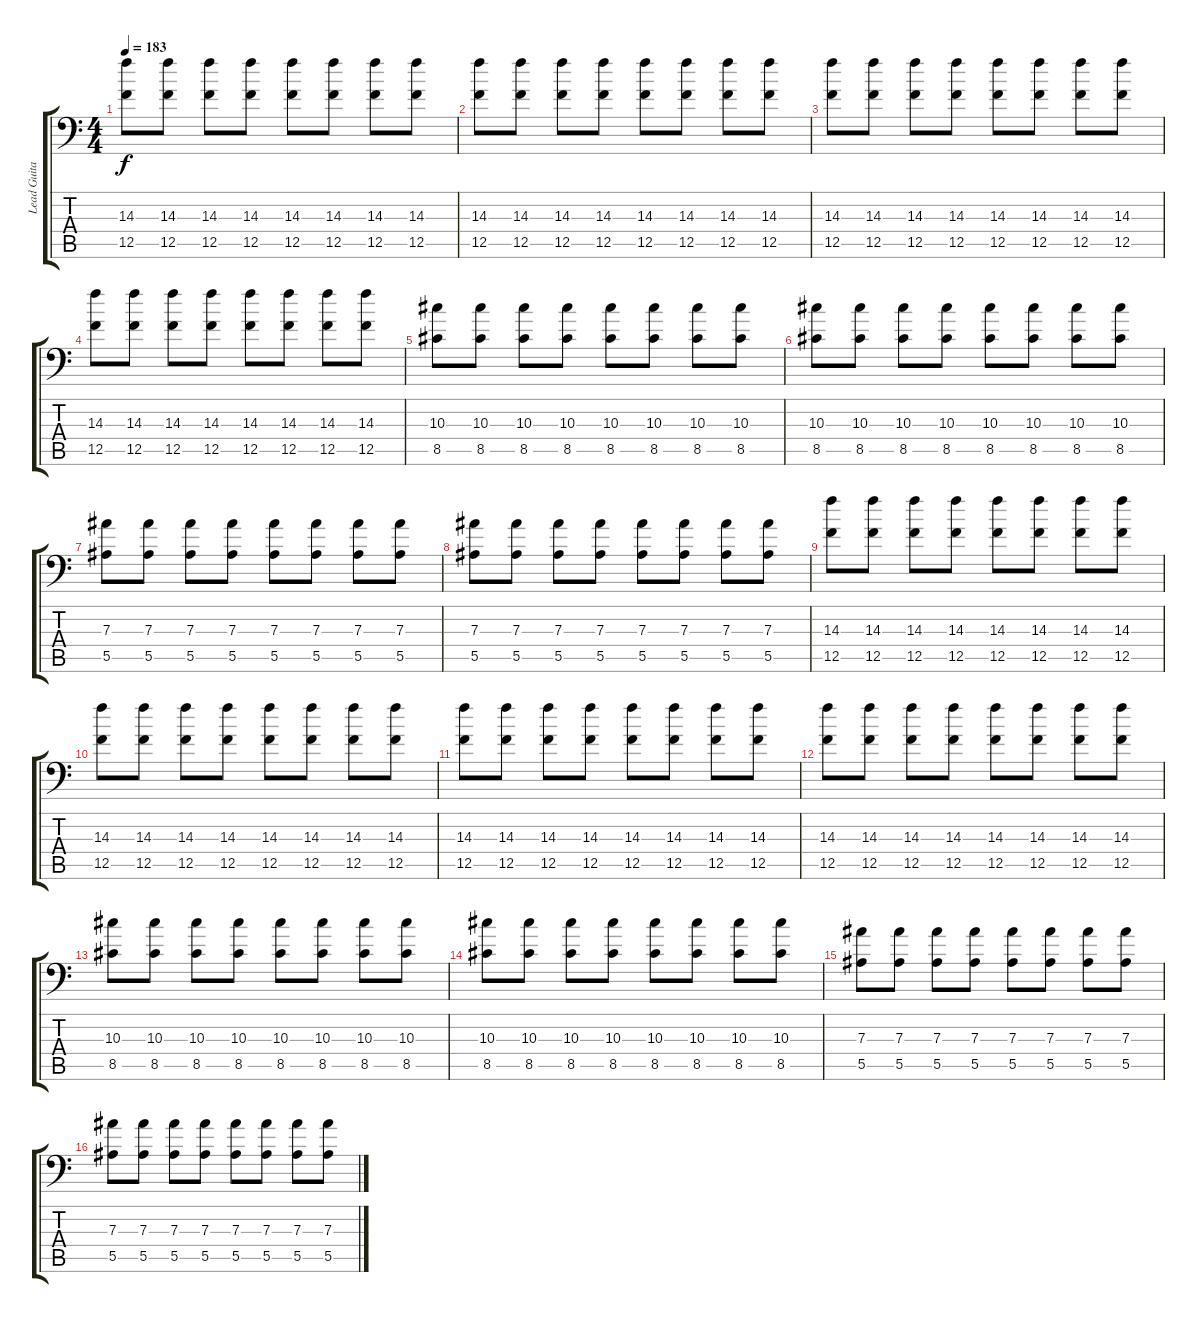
\track ("Lead Guitar #1" "Lead Guita") {instrument distortionguitar}
\staff {score tabs}
\tuning (C4 G3 Eb3 Bb2 F2 Bb1) {hide}
\ts (4 4)
\tempo 183
\clef f4
\ks c
(14.3 12.5).8{dy f} (14.3 12.5).8 (14.3 12.5).8 (14.3 12.5).8 (14.3 12.5).8 (14.3 12.5).8 (14.3 12.5).8 (14.3 12.5).8 |
(14.3 12.5).8 (14.3 12.5).8 (14.3 12.5).8 (14.3 12.5).8 (14.3 12.5).8 (14.3 12.5).8 (14.3 12.5).8 (14.3 12.5).8 |
(14.3 12.5).8 (14.3 12.5).8 (14.3 12.5).8 (14.3 12.5).8 (14.3 12.5).8 (14.3 12.5).8 (14.3 12.5).8 (14.3 12.5).8 |
(14.3 12.5).8 (14.3 12.5).8 (14.3 12.5).8 (14.3 12.5).8 (14.3 12.5).8 (14.3 12.5).8 (14.3 12.5).8 (14.3 12.5).8 |
(10.3 8.5).8 (10.3 8.5).8 (10.3 8.5).8 (10.3 8.5).8 (10.3 8.5).8 (10.3 8.5).8 (10.3 8.5).8 (10.3 8.5).8 |
(10.3 8.5).8 (10.3 8.5).8 (10.3 8.5).8 (10.3 8.5).8 (10.3 8.5).8 (10.3 8.5).8 (10.3 8.5).8 (10.3 8.5).8 |
(7.3 5.5).8 (7.3 5.5).8 (7.3 5.5).8 (7.3 5.5).8 (7.3 5.5).8 (7.3 5.5).8 (7.3 5.5).8 (7.3 5.5).8 |
(7.3 5.5).8 (7.3 5.5).8 (7.3 5.5).8 (7.3 5.5).8 (7.3 5.5).8 (7.3 5.5).8 (7.3 5.5).8 (7.3 5.5).8 |
(14.3 12.5).8 (14.3 12.5).8 (14.3 12.5).8 (14.3 12.5).8 (14.3 12.5).8 (14.3 12.5).8 (14.3 12.5).8 (14.3 12.5).8 |
(14.3 12.5).8 (14.3 12.5).8 (14.3 12.5).8 (14.3 12.5).8 (14.3 12.5).8 (14.3 12.5).8 (14.3 12.5).8 (14.3 12.5).8 |
(14.3 12.5).8 (14.3 12.5).8 (14.3 12.5).8 (14.3 12.5).8 (14.3 12.5).8 (14.3 12.5).8 (14.3 12.5).8 (14.3 12.5).8 |
(14.3 12.5).8 (14.3 12.5).8 (14.3 12.5).8 (14.3 12.5).8 (14.3 12.5).8 (14.3 12.5).8 (14.3 12.5).8 (14.3 12.5).8 |
(10.3 8.5).8 (10.3 8.5).8 (10.3 8.5).8 (10.3 8.5).8 (10.3 8.5).8 (10.3 8.5).8 (10.3 8.5).8 (10.3 8.5).8 |
(10.3 8.5).8 (10.3 8.5).8 (10.3 8.5).8 (10.3 8.5).8 (10.3 8.5).8 (10.3 8.5).8 (10.3 8.5).8 (10.3 8.5).8 |
(7.3 5.5).8 (7.3 5.5).8 (7.3 5.5).8 (7.3 5.5).8 (7.3 5.5).8 (7.3 5.5).8 (7.3 5.5).8 (7.3 5.5).8 |
(7.3 5.5).8 (7.3 5.5).8 (7.3 5.5).8 (7.3 5.5).8 (7.3 5.5).8 (7.3 5.5).8 (7.3 5.5).8 (7.3 5.5).8
